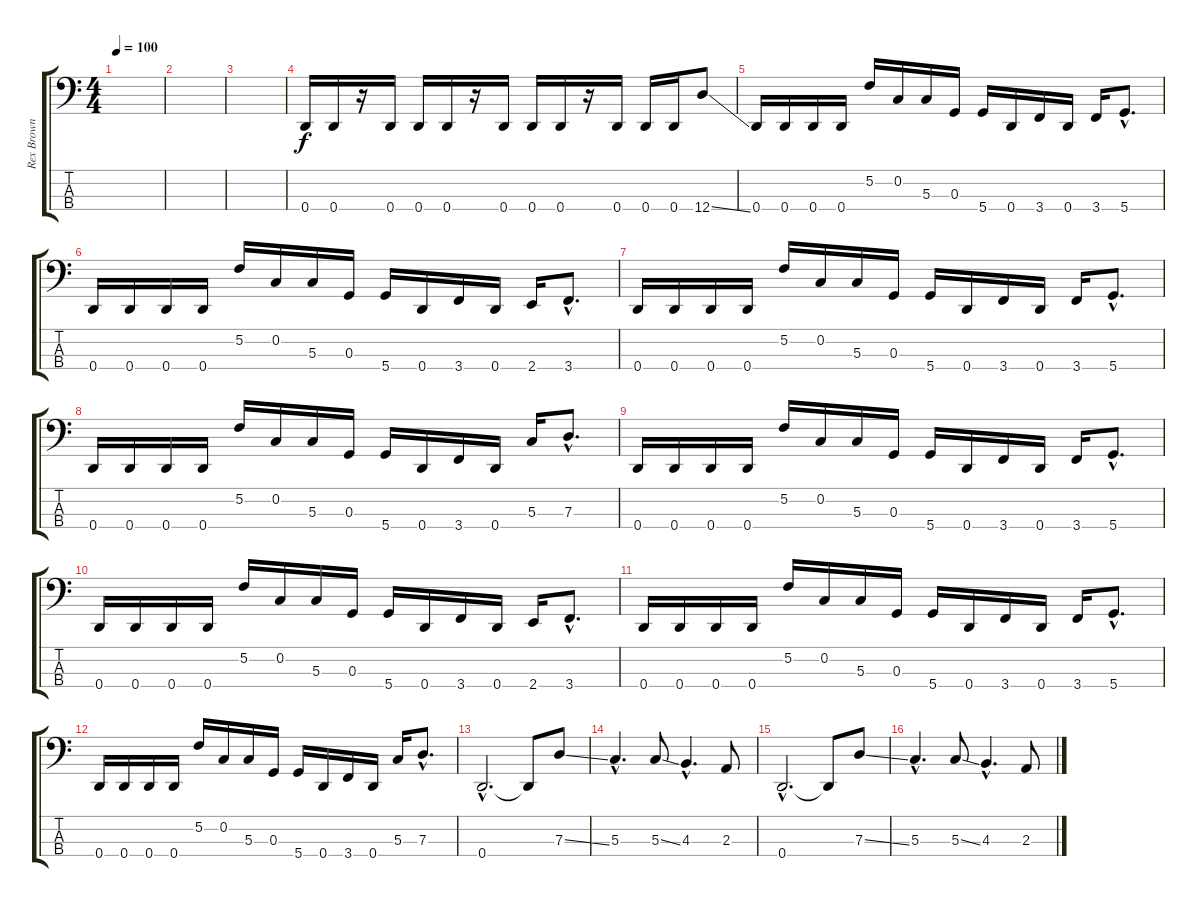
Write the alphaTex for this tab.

\track ("Rex Brown" "Rex Brown") {instrument electricbassfinger}
\staff {score tabs}
\tuning (F2 C2 G1 D1) {hide}
\ts (4 4)
\tempo 100
\clef f4
\ks c
|
|
|
0.4.16 0.4.16 r.16 0.4.16 0.4.16 0.4.16 r.16 0.4.16 0.4.16 0.4.16 r.16 0.4.16 0.4.16 0.4.16 12.4{ss}.8 |
0.4.16 0.4.16 0.4.16 0.4.16 5.2.16 0.2.16 5.3.16 0.3.16 5.4.16 0.4.16 3.4.16 0.4.16 3.4.16 5.4{hac}.8{d} |
0.4.16 0.4.16 0.4.16 0.4.16 5.2.16 0.2.16 5.3.16 0.3.16 5.4.16 0.4.16 3.4.16 0.4.16 2.4.16 3.4{hac}.8{d} |
0.4.16 0.4.16 0.4.16 0.4.16 5.2.16 0.2.16 5.3.16 0.3.16 5.4.16 0.4.16 3.4.16 0.4.16 3.4.16 5.4{hac}.8{d} |
0.4.16 0.4.16 0.4.16 0.4.16 5.2.16 0.2.16 5.3.16 0.3.16 5.4.16 0.4.16 3.4.16 0.4.16 5.3.16 7.3{hac}.8{d} |
0.4.16 0.4.16 0.4.16 0.4.16 5.2.16 0.2.16 5.3.16 0.3.16 5.4.16 0.4.16 3.4.16 0.4.16 3.4.16 5.4{hac}.8{d} |
0.4.16 0.4.16 0.4.16 0.4.16 5.2.16 0.2.16 5.3.16 0.3.16 5.4.16 0.4.16 3.4.16 0.4.16 2.4.16 3.4{hac}.8{d} |
0.4.16 0.4.16 0.4.16 0.4.16 5.2.16 0.2.16 5.3.16 0.3.16 5.4.16 0.4.16 3.4.16 0.4.16 3.4.16 5.4{hac}.8{d} |
0.4.16 0.4.16 0.4.16 0.4.16 5.2.16 0.2.16 5.3.16 0.3.16 5.4.16 0.4.16 3.4.16 0.4.16 5.3.16 7.3{hac}.8{d} |
0.4{hac}.2{d} 0.4{t}.8 7.3{ss}.8 |
5.3{hac}.4{d} 5.3{ss}.8 4.3{hac}.4{d} 2.3.8 |
0.4{hac}.2{d} 0.4{t}.8 7.3{ss}.8 |
5.3{hac}.4{d} 5.3{ss}.8 4.3{hac}.4{d} 2.3.8
